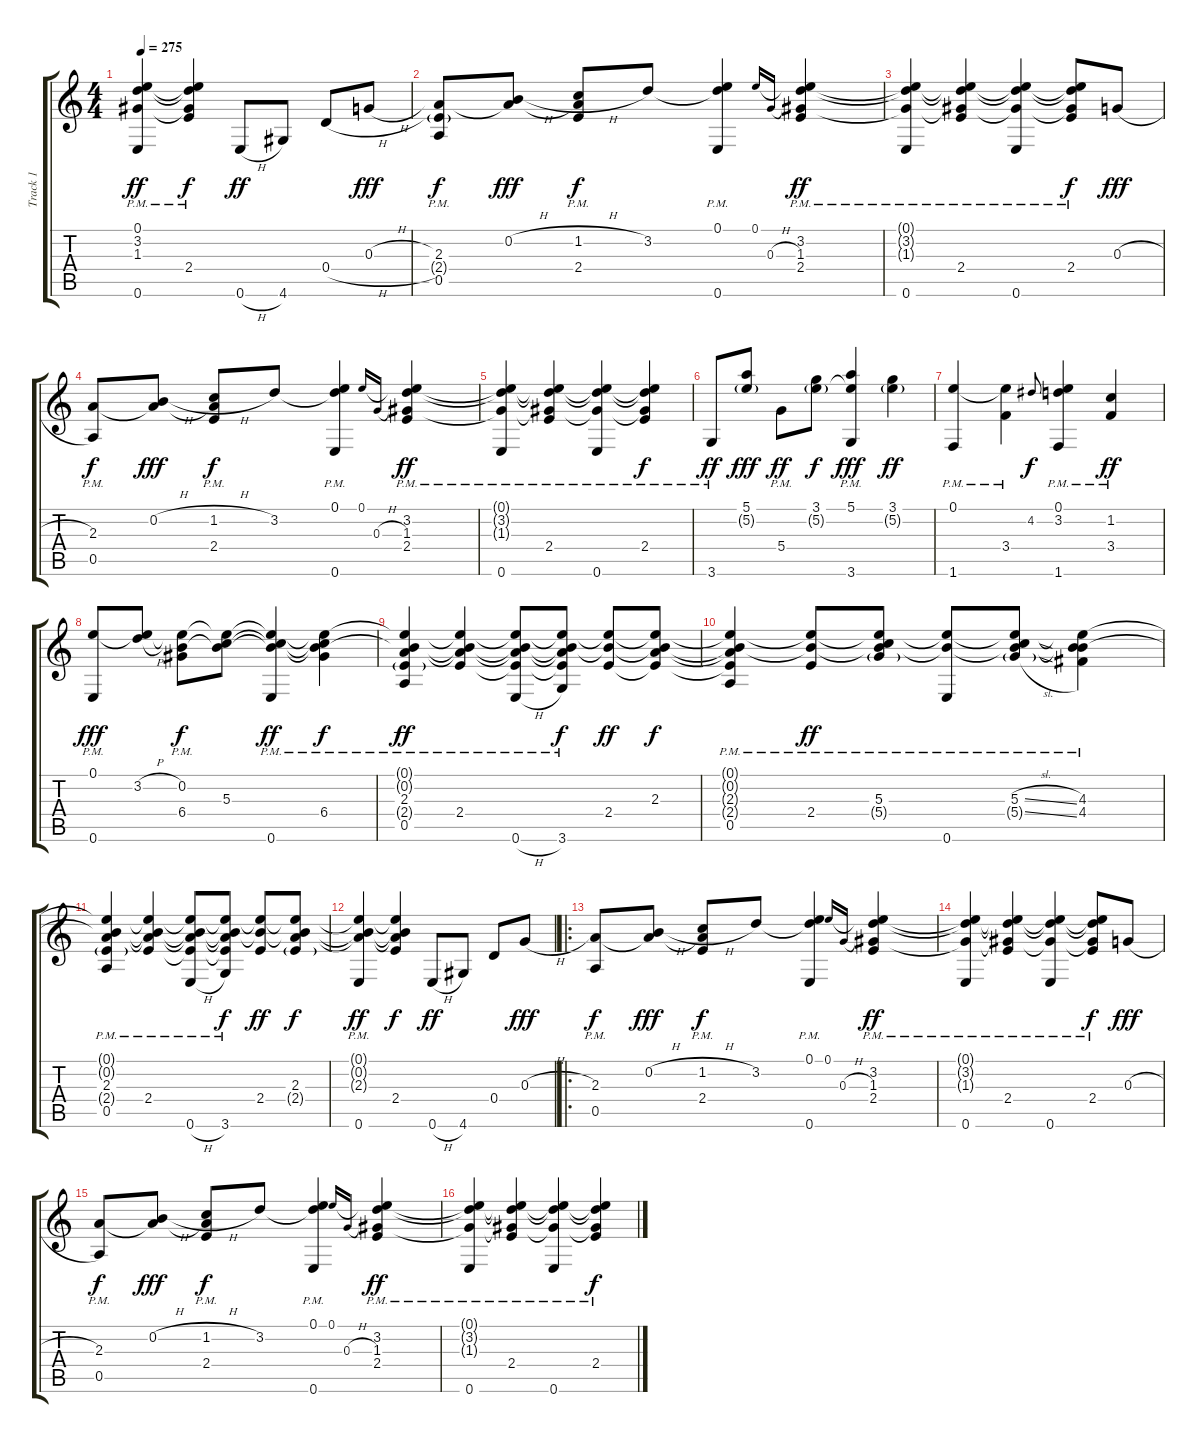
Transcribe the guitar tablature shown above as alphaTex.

\track ("Track 1" "Track 1") {instrument acousticguitarsteel}
\staff {score tabs}
\tuning (E4 B3 G3 D3 A2 E2) {hide}
\ts (4 4)
\tempo 275
\clef g2
\ks c
(0.1{t} 3.2{t} 1.3{t} 0.6{pm}).4{dy ff} (0.1{t} 3.2{t} 1.3{t} 2.4{pm}).4{dy f} 0.6{h}.8{dy ff} 4.6.8 0.4{h}.8 0.3{h}.8{dy fff} |
(2.3 2.4{g} 0.5{pm}).8{dy f} (0.2{h} 2.3{t}).8{dy fff} (1.2{h} 2.3{t} 2.4{pm}).8{dy f} 3.2.8 (0.1 3.2{t} 0.6{pm}).4 0.1.16{gr onbeat} 0.3{h}.16{gr onbeat} (0.1{t} 3.2 1.3 2.4{pm}).4{dy ff} |
(0.1{t} 3.2{t} 1.3{t} 0.6{pm}).4 (0.1{t} 3.2{t} 1.3{t} 2.4{pm}).4 (0.1{t} 3.2{t} 1.3{t} 0.6{pm}).4 (0.1{t} 3.2{t} 1.3{t} 2.4{pm}).8{dy f} 0.3{h}.8{dy fff} |
(2.3 0.5{pm}).8{dy f} (0.2{h} 2.3{t}).8{dy fff} (1.2{h} 2.3{t} 2.4{pm}).8{dy f} 3.2.8 (0.1 3.2{t} 0.6{pm}).4 0.1.16{gr onbeat} 0.3{h}.16{gr onbeat} (0.1{t} 3.2 1.3 2.4{pm}).4{dy ff} |
(0.1{t} 3.2{t} 1.3{t} 0.6{pm}).4 (0.1{t} 3.2{t} 1.3{t} 2.4{pm}).4 (0.1{t} 3.2{t} 1.3{t} 0.6{pm}).4 (0.1{t} 3.2{t} 1.3{t} 2.4{pm}).4{dy f} |
3.6{pm}.8{dy ff} (5.1 5.2{g}).8{dy fff} 5.4{pm}.8{dy ff} (3.1 5.2{g}).8{dy f} (5.1 5.2{t} 3.6{pm}).4{dy fff} (3.1 5.2{g}).4{dy ff} |
(0.1 1.6{pm}).4 (0.1{t} 3.4{pm}).4 4.2.8{gr onbeat dy f} (0.1 3.2 1.6{pm}).4 (1.2 3.4{pm}).4{dy ff} |
(0.1 0.6{pm}).8{dy fff} (0.1{t} 3.2{h}).8 (0.1{t} 0.2 6.4{pm}).8{dy f} (0.1{t} 0.2{t} 5.3).8 (0.1{t} 0.2{t} 5.3{t} 0.6{pm}).4{dy ff} (0.1{t} 0.2{t} 5.3{t} 6.4{pm}).4{dy f} |
(0.1{t} 0.2{t} 2.3 2.4{g pm} 0.5{pm}).4{dy ff} (0.1{t} 0.2{t} 2.3{t} 2.4{pm}).4 (0.1{t} 0.2{t} 2.3{t} 2.4{pm t} 0.6{h}).8 (0.1{t} 0.2{t} 2.3{t} 2.4{pm t} 3.6).8{dy f} (0.1{t} 0.2{t} 2.4).8{dy ff} (0.1{t} 0.2{t} 2.3 2.4{t}).8{dy f} |
(0.1{t} 0.2{t} 2.3{t} 2.4{t} 0.5{pm}).4 (0.1{t} 0.2{t} 2.4{pm}).8{dy ff} (0.1{t} 0.2{t} 5.3 5.4{g pm}).8 (0.1{t} 0.2{t} 0.6{pm}).8 (0.1{t} 0.2{t} 5.3{sl} 5.4{sl g pm}).8 (0.1{t} 0.2{t} 4.3 4.4{pm}).4 |
(0.1{t} 0.2{t} 2.3 2.4{g pm} 0.5{pm}).4 (0.1{t} 0.2{t} 2.3{t} 2.4{pm}).4 (0.1{t} 0.2{t} 2.3{t} 2.4{pm t} 0.6{h}).8 (0.1{t} 0.2{t} 2.3{t} 2.4{pm t} 3.6).8{dy f} (0.1{t} 0.2{t} 2.4).8{dy ff} (0.1{t} 0.2{t} 2.3 2.4{g}).8{dy f} |
(0.1{t} 0.2{t} 2.3{t} 0.6{pm}).4{dy ff} (0.1{t} 0.2{t} 2.3{t} 2.4).4{dy f} 0.6{h}.8{dy ff} 4.6.8 0.4.8 0.3{h}.8{dy fff} |
\ro
(2.3 0.5{pm}).8{dy f} (0.2{h} 2.3{t}).8{dy fff} (1.2{h} 2.3{t} 2.4{pm}).8{dy f} 3.2.8 (0.1 3.2{t} 0.6{pm}).4 0.1.16{gr onbeat} 0.3{h}.16{gr onbeat} (0.1{t} 3.2 1.3 2.4{pm}).4{dy ff} |
(0.1{t} 3.2{t} 1.3{t} 0.6{pm}).4 (0.1{t} 3.2{t} 1.3{t} 2.4{pm}).4 (0.1{t} 3.2{t} 1.3{t} 0.6{pm}).4 (0.1{t} 3.2{t} 1.3{t} 2.4{pm}).8{dy f} 0.3{h}.8{dy fff} |
(2.3 0.5{pm}).8{dy f} (0.2{h} 2.3{t}).8{dy fff} (1.2{h} 2.3{t} 2.4{pm}).8{dy f} 3.2.8 (0.1 3.2{t} 0.6{pm}).4 0.1.16{gr onbeat} 0.3{h}.16{gr onbeat} (0.1{t} 3.2 1.3 2.4{pm}).4{dy ff} |
(0.1{t} 3.2{t} 1.3{t} 0.6{pm}).4 (0.1{t} 3.2{t} 1.3{t} 2.4{pm}).4 (0.1{t} 3.2{t} 1.3{t} 0.6{pm}).4 (0.1{t} 3.2{t} 1.3{t} 2.4{pm}).4{dy f}
